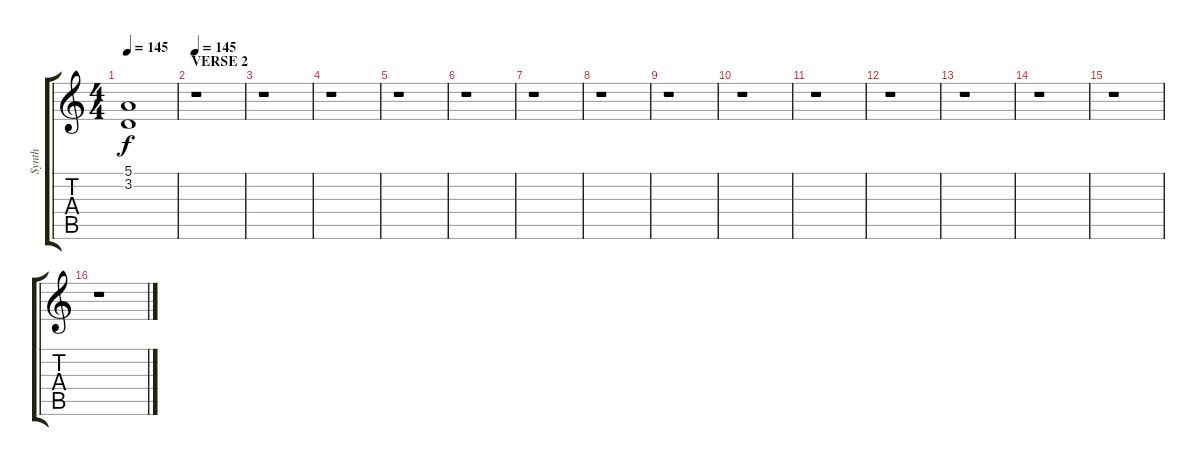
\track ("Synth" "Synth") {instrument synthstrings1}
\staff {score tabs}
\tuning (E4 B3 G3 D3 A2 E2) {hide}
\ts (4 4)
\tempo 145
\clef g2
\ks c
(5.1{t} 3.2{t}).1{dy f} |
\section ("" "VERSE 2")
\tempo 145
r.1 |
r.1 |
r.1 |
r.1 |
r.1 |
r.1 |
r.1 |
r.1 |
r.1 |
r.1 |
r.1 |
r.1 |
r.1 |
r.1 |
r.1
